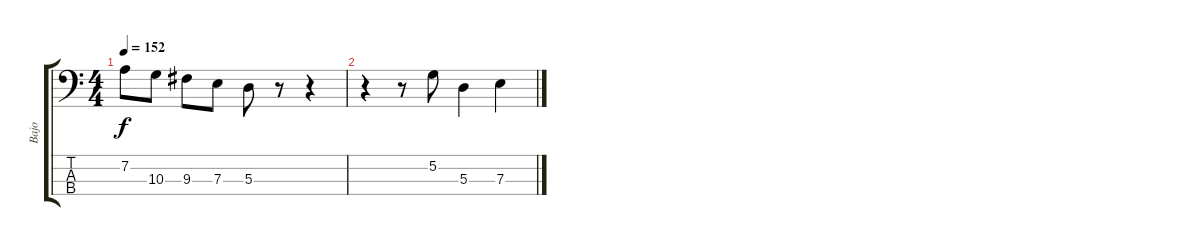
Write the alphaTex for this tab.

\track ("Bajo" "Bajo") {instrument electricbasspick}
\staff {score tabs}
\tuning (G2 D2 A1 E1) {hide}
\ts (4 4)
\tempo 152
\clef f4
\ks c
7.2.8{dy f} 10.3.8 9.3.8 7.3.8 5.3.8 r.8 r.4 |
r.4 r.8 5.2.8 5.3.4 7.3.4
